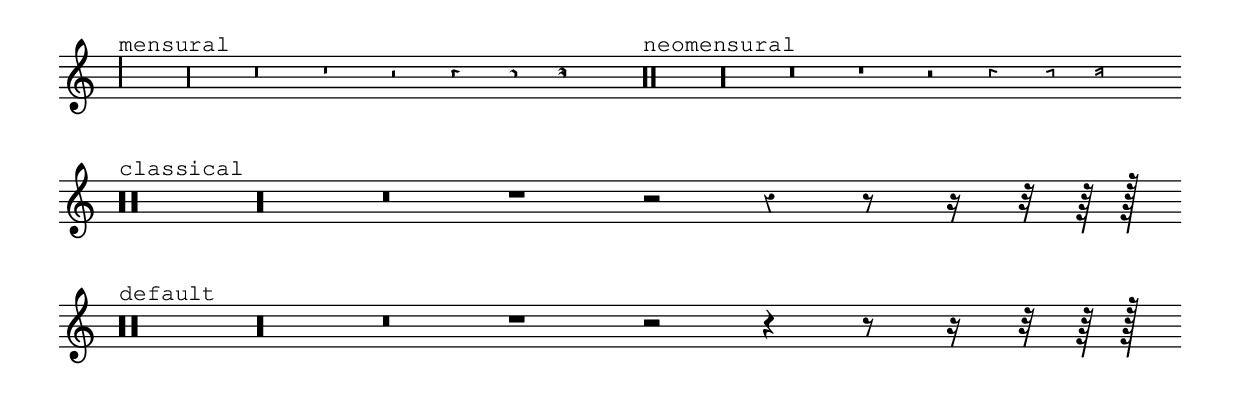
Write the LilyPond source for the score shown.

%% DO NOT EDIT this file manually; it is automatically
%% generated from LSR http://lsr.dsi.unimi.it
%% Make any changes in LSR itself, or in Documentation/snippets/new/ ,
%% and then run scripts/auxiliar/makelsr.py
%%
%% This file is in the public domain.
\version "2.14.0"

\header {
  lsrtags = "rhythms, ancient-notation, tweaks-and-overrides"

%% Translation of GIT committish: 70f5f30161f7b804a681cd080274bfcdc9f4fe8c
  doctitlees = "Estilos de silencios"
  texidoces = "
Los silencios se pueden imprimir en distintos estilos.
"

%% Translation of GIT committish: 0a868be38a775ecb1ef935b079000cebbc64de40

  doctitlede = "Pausenstile"
  texidocde = "
Pausen können in verschiedenen Stilen dargestellt werden.
"



%% Translation of GIT committish: 4da4307e396243a5a3bc33a0c2753acac92cb685
  texidocfr = "
Les silences peuvent être gravés selon différents styles.

"
  doctitlefr = "Styles de silences"

  texidoc = "
Rests may be used in various styles.




"
  doctitle = "Rest styles"
} % begin verbatim

\layout {
  indent = 0
  \context {
    \Staff
    \remove "Time_signature_engraver"
  }
}

\new Staff \relative c {
  \cadenzaOn
  \override Staff.Rest #'style = #'mensural
  r\maxima^\markup \typewriter { mensural }
  r\longa r\breve r1 r2 r4 r8 r16 s32 s64 s128 s128
  \bar ""

  \override Staff.Rest #'style = #'neomensural
  r\maxima^\markup \typewriter { neomensural }
  r\longa r\breve r1 r2 r4 r8 r16 s32 s64 s128 s128
  \bar ""

  \override Staff.Rest #'style = #'classical
  r\maxima^\markup \typewriter { classical }
  r\longa r\breve r1 r2 r4 r8 r16 r32 r64 r128 s128
  \bar ""

  \override Staff.Rest  #'style = #'default
  r\maxima^\markup \typewriter { default }
  r\longa r\breve r1 r2 r4 r8 r16 r32 r64 r128 s128
}

